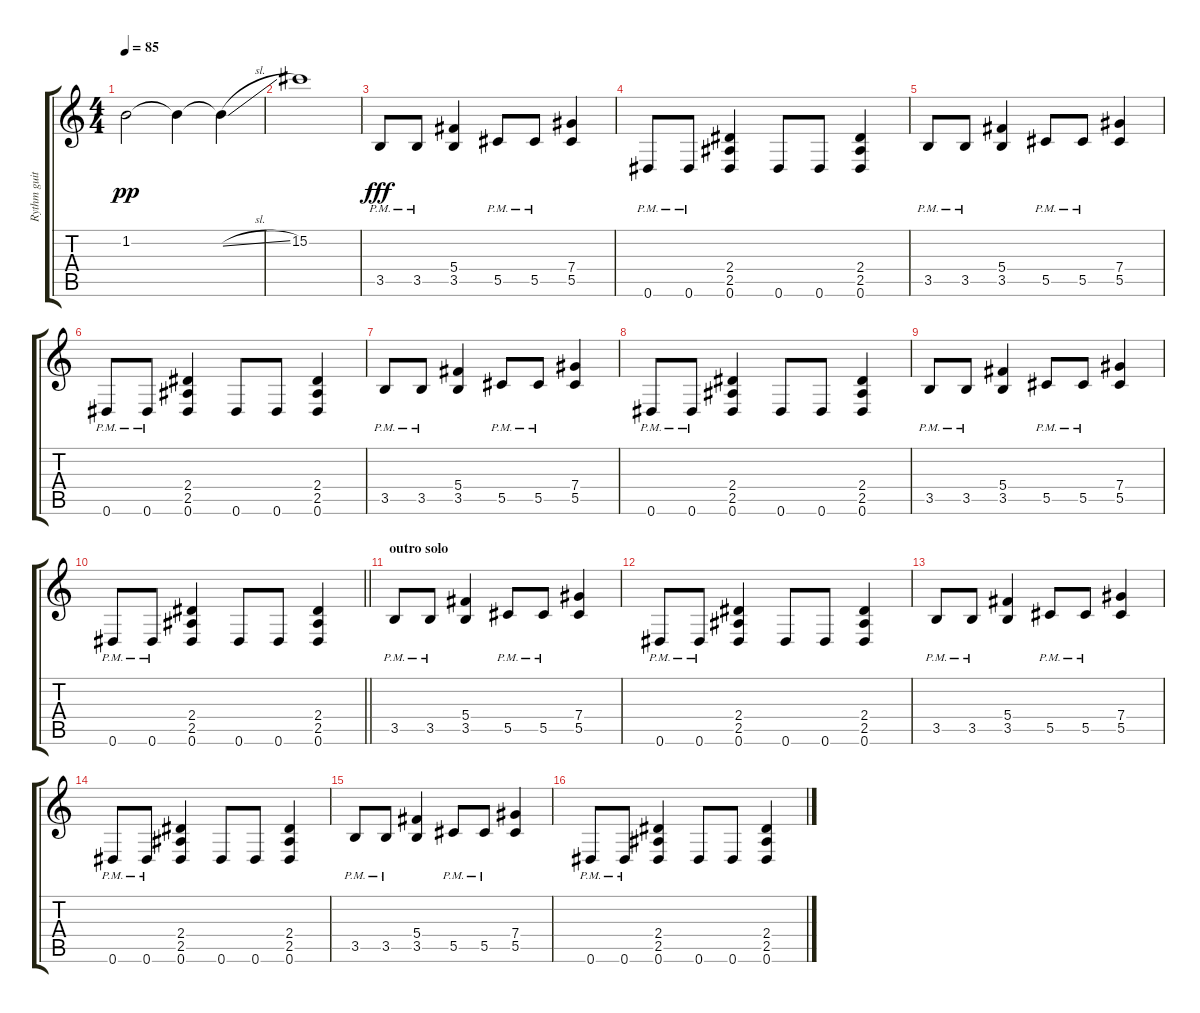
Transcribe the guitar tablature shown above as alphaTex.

\track ("Rythm guitar" "Rythm guit") {instrument distortionguitar}
\staff {score tabs}
\tuning (Eb4 Bb3 Gb3 Db3 Ab2 Eb2) {hide}
\ts (4 4)
\tempo 85
\clef g2
\ks c
1.2.2{dy pp} 1.2{t}.4 1.2{sl t}.4 |
15.2.1 |
3.5{pm}.8{dy fff} 3.5{pm}.8 (5.4 3.5).4 5.5{pm}.8 5.5{pm}.8 (7.4 5.5).4 |
0.6{pm}.8 0.6{pm}.8 (2.4 2.5 0.6).4 0.6.8 0.6.8 (2.4 2.5 0.6).4 |
3.5{pm}.8 3.5{pm}.8 (5.4 3.5).4 5.5{pm}.8 5.5{pm}.8 (7.4 5.5).4 |
0.6{pm}.8 0.6{pm}.8 (2.4 2.5 0.6).4 0.6.8 0.6.8 (2.4 2.5 0.6).4 |
3.5{pm}.8 3.5{pm}.8 (5.4 3.5).4 5.5{pm}.8 5.5{pm}.8 (7.4 5.5).4 |
0.6{pm}.8 0.6{pm}.8 (2.4 2.5 0.6).4 0.6.8 0.6.8 (2.4 2.5 0.6).4 |
3.5{pm}.8 3.5{pm}.8 (5.4 3.5).4 5.5{pm}.8 5.5{pm}.8 (7.4 5.5).4 |
\barLineRight lightlight
0.6{pm}.8 0.6{pm}.8 (2.4 2.5 0.6).4 0.6.8 0.6.8 (2.4 2.5 0.6).4 |
\section ("" "outro solo")
3.5{pm}.8 3.5{pm}.8 (5.4 3.5).4 5.5{pm}.8 5.5{pm}.8 (7.4 5.5).4 |
0.6{pm}.8 0.6{pm}.8 (2.4 2.5 0.6).4 0.6.8 0.6.8 (2.4 2.5 0.6).4 |
3.5{pm}.8 3.5{pm}.8 (5.4 3.5).4 5.5{pm}.8 5.5{pm}.8 (7.4 5.5).4 |
0.6{pm}.8 0.6{pm}.8 (2.4 2.5 0.6).4 0.6.8 0.6.8 (2.4 2.5 0.6).4 |
3.5{pm}.8 3.5{pm}.8 (5.4 3.5).4 5.5{pm}.8 5.5{pm}.8 (7.4 5.5).4 |
0.6{pm}.8 0.6{pm}.8 (2.4 2.5 0.6).4 0.6.8 0.6.8 (2.4 2.5 0.6).4
